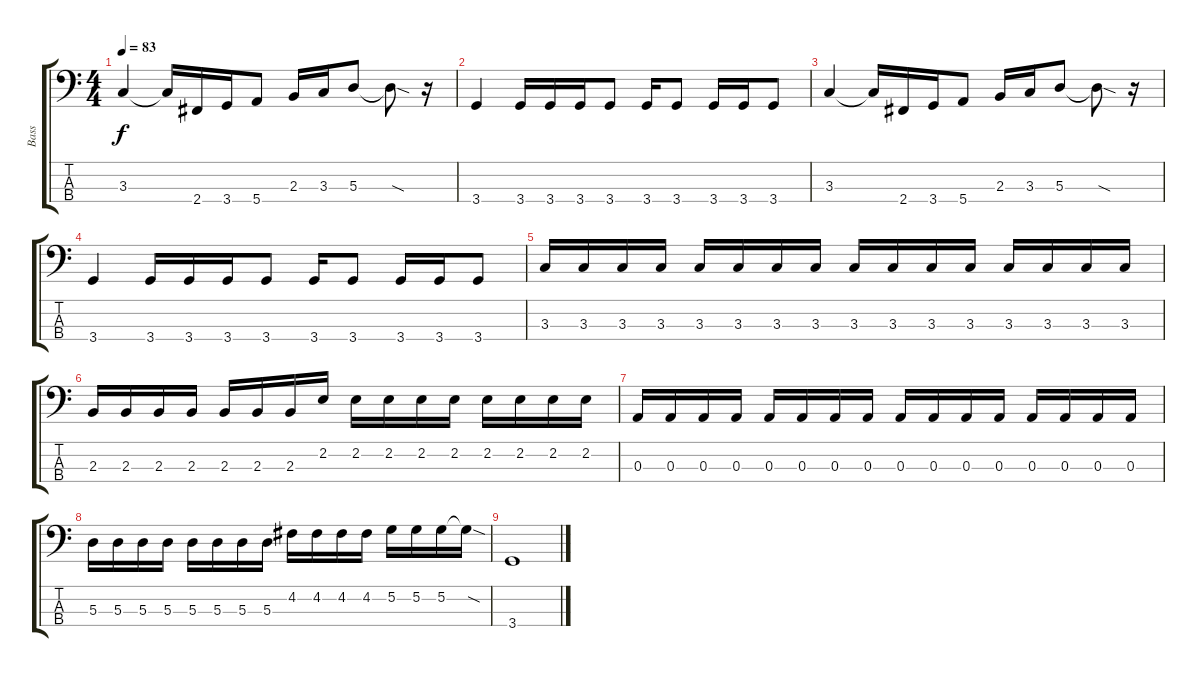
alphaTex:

\track ("Bass" "Bass") {instrument electricbassfinger}
\staff {score tabs}
\tuning (G2 D2 A1 E1) {hide}
\ts (4 4)
\tempo 83
\clef f4
\ks c
3.3.4{dy f} 3.3{t}.16 2.4.16 3.4.16 5.4.8 2.3.16 3.3.16 5.3.8 5.3{sod t}.8 r.16 |
3.4.4 3.4.16 3.4.16 3.4.16 3.4.8 3.4.16 3.4.8 3.4.16 3.4.16 3.4.8 |
3.3.4 3.3{t}.16 2.4.16 3.4.16 5.4.8 2.3.16 3.3.16 5.3.8 5.3{sod t}.8 r.16 |
3.4.4 3.4.16 3.4.16 3.4.16 3.4.8 3.4.16 3.4.8 3.4.16 3.4.16 3.4.8 |
3.3.16 3.3.16 3.3.16 3.3.16 3.3.16 3.3.16 3.3.16 3.3.16 3.3.16 3.3.16 3.3.16 3.3.16 3.3.16 3.3.16 3.3.16 3.3.16 |
2.3.16 2.3.16 2.3.16 2.3.16 2.3.16 2.3.16 2.3.16 2.2.16 2.2.16 2.2.16 2.2.16 2.2.16 2.2.16 2.2.16 2.2.16 2.2.16 |
0.3.16 0.3.16 0.3.16 0.3.16 0.3.16 0.3.16 0.3.16 0.3.16 0.3.16 0.3.16 0.3.16 0.3.16 0.3.16 0.3.16 0.3.16 0.3.16 |
5.3.16 5.3.16 5.3.16 5.3.16 5.3.16 5.3.16 5.3.16 5.3.16 4.2.16 4.2.16 4.2.16 4.2.16 5.2.16 5.2.16 5.2.16 5.2{sod t}.16 |
3.4.1
